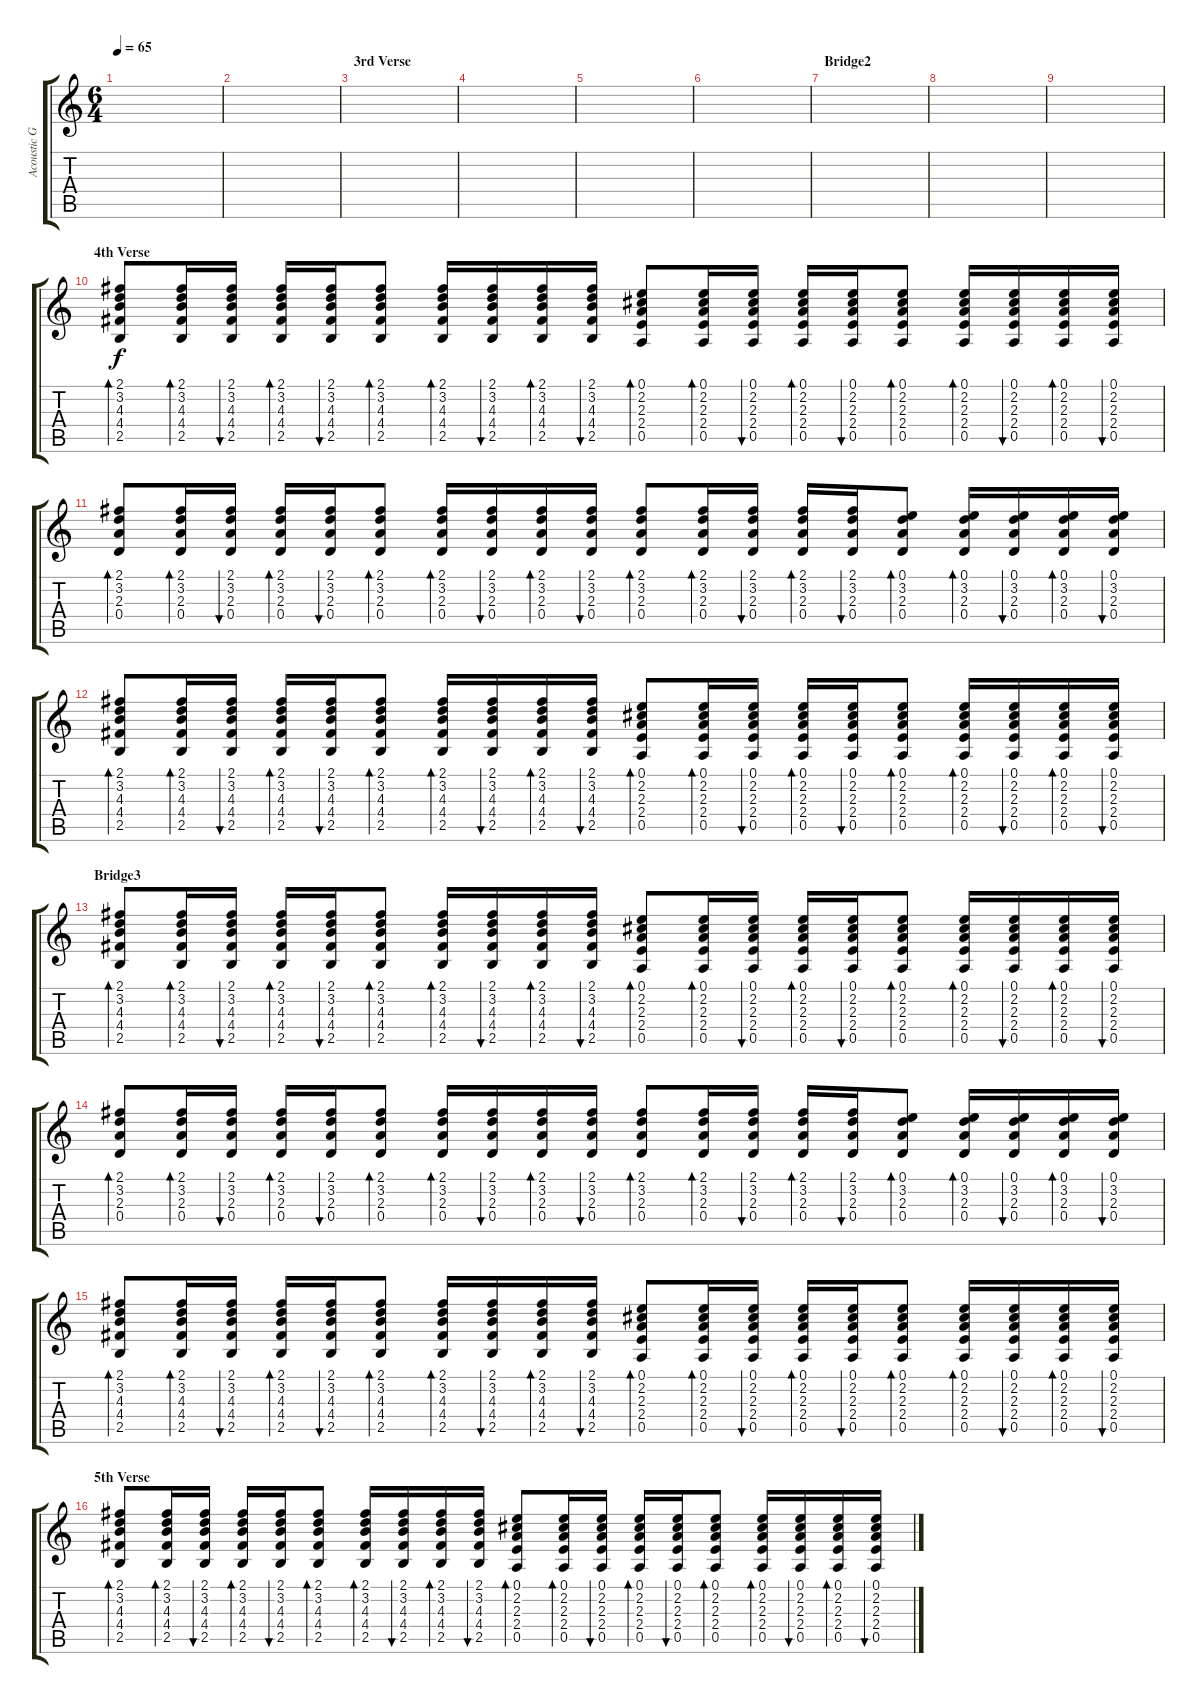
\track ("Acoustic Guitar" "Acoustic G") {instrument acousticguitarsteel}
\staff {score tabs}
\tuning (E4 B3 G3 D3 A2 E2) {hide}
\ts (6 4)
\tempo 65
\clef g2
\ks c
|
|
\section ("" "3rd Verse")
|
|
|
|
\section ("" "Bridge2")
|
|
|
\section ("" "4th Verse")
(2.1 3.2 4.3 4.4 2.5).8{bd 30} (2.1 3.2 4.3 4.4 2.5).16{bd 30} (2.1 3.2 4.3 4.4 2.5).16{bu 30} (2.1 3.2 4.3 4.4 2.5).16{bd 30} (2.1 3.2 4.3 4.4 2.5).16{bu 30} (2.1 3.2 4.3 4.4 2.5).8{bd 30} (2.1 3.2 4.3 4.4 2.5).16{bd 30} (2.1 3.2 4.3 4.4 2.5).16{bu 30} (2.1 3.2 4.3 4.4 2.5).16{bd 30} (2.1 3.2 4.3 4.4 2.5).16{bu 30} (0.1 2.2 2.3 2.4 0.5).8{bd 30} (0.1 2.2 2.3 2.4 0.5).16{bd 30} (0.1 2.2 2.3 2.4 0.5).16{bu 30} (0.1 2.2 2.3 2.4 0.5).16{bd 30} (0.1 2.2 2.3 2.4 0.5).16{bu 30} (0.1 2.2 2.3 2.4 0.5).8{bd 30} (0.1 2.2 2.3 2.4 0.5).16{bd 30} (0.1 2.2 2.3 2.4 0.5).16{bu 30} (0.1 2.2 2.3 2.4 0.5).16{bd 30} (0.1 2.2 2.3 2.4 0.5).16{bu 30} |
(2.1 3.2 2.3 0.4).8{bd 30} (2.1 3.2 2.3 0.4).16{bd 30} (2.1 3.2 2.3 0.4).16{bu 30} (2.1 3.2 2.3 0.4).16{bd 30} (2.1 3.2 2.3 0.4).16{bu 30} (2.1 3.2 2.3 0.4).8{bd 30} (2.1 3.2 2.3 0.4).16{bd 30} (2.1 3.2 2.3 0.4).16{bu 30} (2.1 3.2 2.3 0.4).16{bd 30} (2.1 3.2 2.3 0.4).16{bu 30} (2.1 3.2 2.3 0.4).8{bd 30} (2.1 3.2 2.3 0.4).16{bd 30} (2.1 3.2 2.3 0.4).16{bu 30} (2.1 3.2 2.3 0.4).16{bd 30} (2.1 3.2 2.3 0.4).16{bu 30} (0.1 3.2 2.3 0.4).8{bd 30} (0.1 3.2 2.3 0.4).16{bd 30} (0.1 3.2 2.3 0.4).16{bu 30} (0.1 3.2 2.3 0.4).16{bd 30} (0.1 3.2 2.3 0.4).16{bu 30} |
(2.1 3.2 4.3 4.4 2.5).8{bd 30} (2.1 3.2 4.3 4.4 2.5).16{bd 30} (2.1 3.2 4.3 4.4 2.5).16{bu 30} (2.1 3.2 4.3 4.4 2.5).16{bd 30} (2.1 3.2 4.3 4.4 2.5).16{bu 30} (2.1 3.2 4.3 4.4 2.5).8{bd 30} (2.1 3.2 4.3 4.4 2.5).16{bd 30} (2.1 3.2 4.3 4.4 2.5).16{bu 30} (2.1 3.2 4.3 4.4 2.5).16{bd 30} (2.1 3.2 4.3 4.4 2.5).16{bu 30} (0.1 2.2 2.3 2.4 0.5).8{bd 30} (0.1 2.2 2.3 2.4 0.5).16{bd 30} (0.1 2.2 2.3 2.4 0.5).16{bu 30} (0.1 2.2 2.3 2.4 0.5).16{bd 30} (0.1 2.2 2.3 2.4 0.5).16{bu 30} (0.1 2.2 2.3 2.4 0.5).8{bd 30} (0.1 2.2 2.3 2.4 0.5).16{bd 30} (0.1 2.2 2.3 2.4 0.5).16{bu 30} (0.1 2.2 2.3 2.4 0.5).16{bd 30} (0.1 2.2 2.3 2.4 0.5).16{bu 30} |
\section ("" "Bridge3")
(2.1 3.2 4.3 4.4 2.5).8{bd 30} (2.1 3.2 4.3 4.4 2.5).16{bd 30} (2.1 3.2 4.3 4.4 2.5).16{bu 30} (2.1 3.2 4.3 4.4 2.5).16{bd 30} (2.1 3.2 4.3 4.4 2.5).16{bu 30} (2.1 3.2 4.3 4.4 2.5).8{bd 30} (2.1 3.2 4.3 4.4 2.5).16{bd 30} (2.1 3.2 4.3 4.4 2.5).16{bu 30} (2.1 3.2 4.3 4.4 2.5).16{bd 30} (2.1 3.2 4.3 4.4 2.5).16{bu 30} (0.1 2.2 2.3 2.4 0.5).8{bd 30} (0.1 2.2 2.3 2.4 0.5).16{bd 30} (0.1 2.2 2.3 2.4 0.5).16{bu 30} (0.1 2.2 2.3 2.4 0.5).16{bd 30} (0.1 2.2 2.3 2.4 0.5).16{bu 30} (0.1 2.2 2.3 2.4 0.5).8{bd 30} (0.1 2.2 2.3 2.4 0.5).16{bd 30} (0.1 2.2 2.3 2.4 0.5).16{bu 30} (0.1 2.2 2.3 2.4 0.5).16{bd 30} (0.1 2.2 2.3 2.4 0.5).16{bu 30} |
(2.1 3.2 2.3 0.4).8{bd 30} (2.1 3.2 2.3 0.4).16{bd 30} (2.1 3.2 2.3 0.4).16{bu 30} (2.1 3.2 2.3 0.4).16{bd 30} (2.1 3.2 2.3 0.4).16{bu 30} (2.1 3.2 2.3 0.4).8{bd 30} (2.1 3.2 2.3 0.4).16{bd 30} (2.1 3.2 2.3 0.4).16{bu 30} (2.1 3.2 2.3 0.4).16{bd 30} (2.1 3.2 2.3 0.4).16{bu 30} (2.1 3.2 2.3 0.4).8{bd 30} (2.1 3.2 2.3 0.4).16{bd 30} (2.1 3.2 2.3 0.4).16{bu 30} (2.1 3.2 2.3 0.4).16{bd 30} (2.1 3.2 2.3 0.4).16{bu 30} (0.1 3.2 2.3 0.4).8{bd 30} (0.1 3.2 2.3 0.4).16{bd 30} (0.1 3.2 2.3 0.4).16{bu 30} (0.1 3.2 2.3 0.4).16{bd 30} (0.1 3.2 2.3 0.4).16{bu 30} |
(2.1 3.2 4.3 4.4 2.5).8{bd 30} (2.1 3.2 4.3 4.4 2.5).16{bd 30} (2.1 3.2 4.3 4.4 2.5).16{bu 30} (2.1 3.2 4.3 4.4 2.5).16{bd 30} (2.1 3.2 4.3 4.4 2.5).16{bu 30} (2.1 3.2 4.3 4.4 2.5).8{bd 30} (2.1 3.2 4.3 4.4 2.5).16{bd 30} (2.1 3.2 4.3 4.4 2.5).16{bu 30} (2.1 3.2 4.3 4.4 2.5).16{bd 30} (2.1 3.2 4.3 4.4 2.5).16{bu 30} (0.1 2.2 2.3 2.4 0.5).8{bd 30} (0.1 2.2 2.3 2.4 0.5).16{bd 30} (0.1 2.2 2.3 2.4 0.5).16{bu 30} (0.1 2.2 2.3 2.4 0.5).16{bd 30} (0.1 2.2 2.3 2.4 0.5).16{bu 30} (0.1 2.2 2.3 2.4 0.5).8{bd 30} (0.1 2.2 2.3 2.4 0.5).16{bd 30} (0.1 2.2 2.3 2.4 0.5).16{bu 30} (0.1 2.2 2.3 2.4 0.5).16{bd 30} (0.1 2.2 2.3 2.4 0.5).16{bu 30} |
\section ("" "5th Verse")
(2.1 3.2 4.3 4.4 2.5).8{bd 30} (2.1 3.2 4.3 4.4 2.5).16{bd 30} (2.1 3.2 4.3 4.4 2.5).16{bu 30} (2.1 3.2 4.3 4.4 2.5).16{bd 30} (2.1 3.2 4.3 4.4 2.5).16{bu 30} (2.1 3.2 4.3 4.4 2.5).8{bd 30} (2.1 3.2 4.3 4.4 2.5).16{bd 30} (2.1 3.2 4.3 4.4 2.5).16{bu 30} (2.1 3.2 4.3 4.4 2.5).16{bd 30} (2.1 3.2 4.3 4.4 2.5).16{bu 30} (0.1 2.2 2.3 2.4 0.5).8{bd 30} (0.1 2.2 2.3 2.4 0.5).16{bd 30} (0.1 2.2 2.3 2.4 0.5).16{bu 30} (0.1 2.2 2.3 2.4 0.5).16{bd 30} (0.1 2.2 2.3 2.4 0.5).16{bu 30} (0.1 2.2 2.3 2.4 0.5).8{bd 30} (0.1 2.2 2.3 2.4 0.5).16{bd 30} (0.1 2.2 2.3 2.4 0.5).16{bu 30} (0.1 2.2 2.3 2.4 0.5).16{bd 30} (0.1 2.2 2.3 2.4 0.5).16{bu 30}
